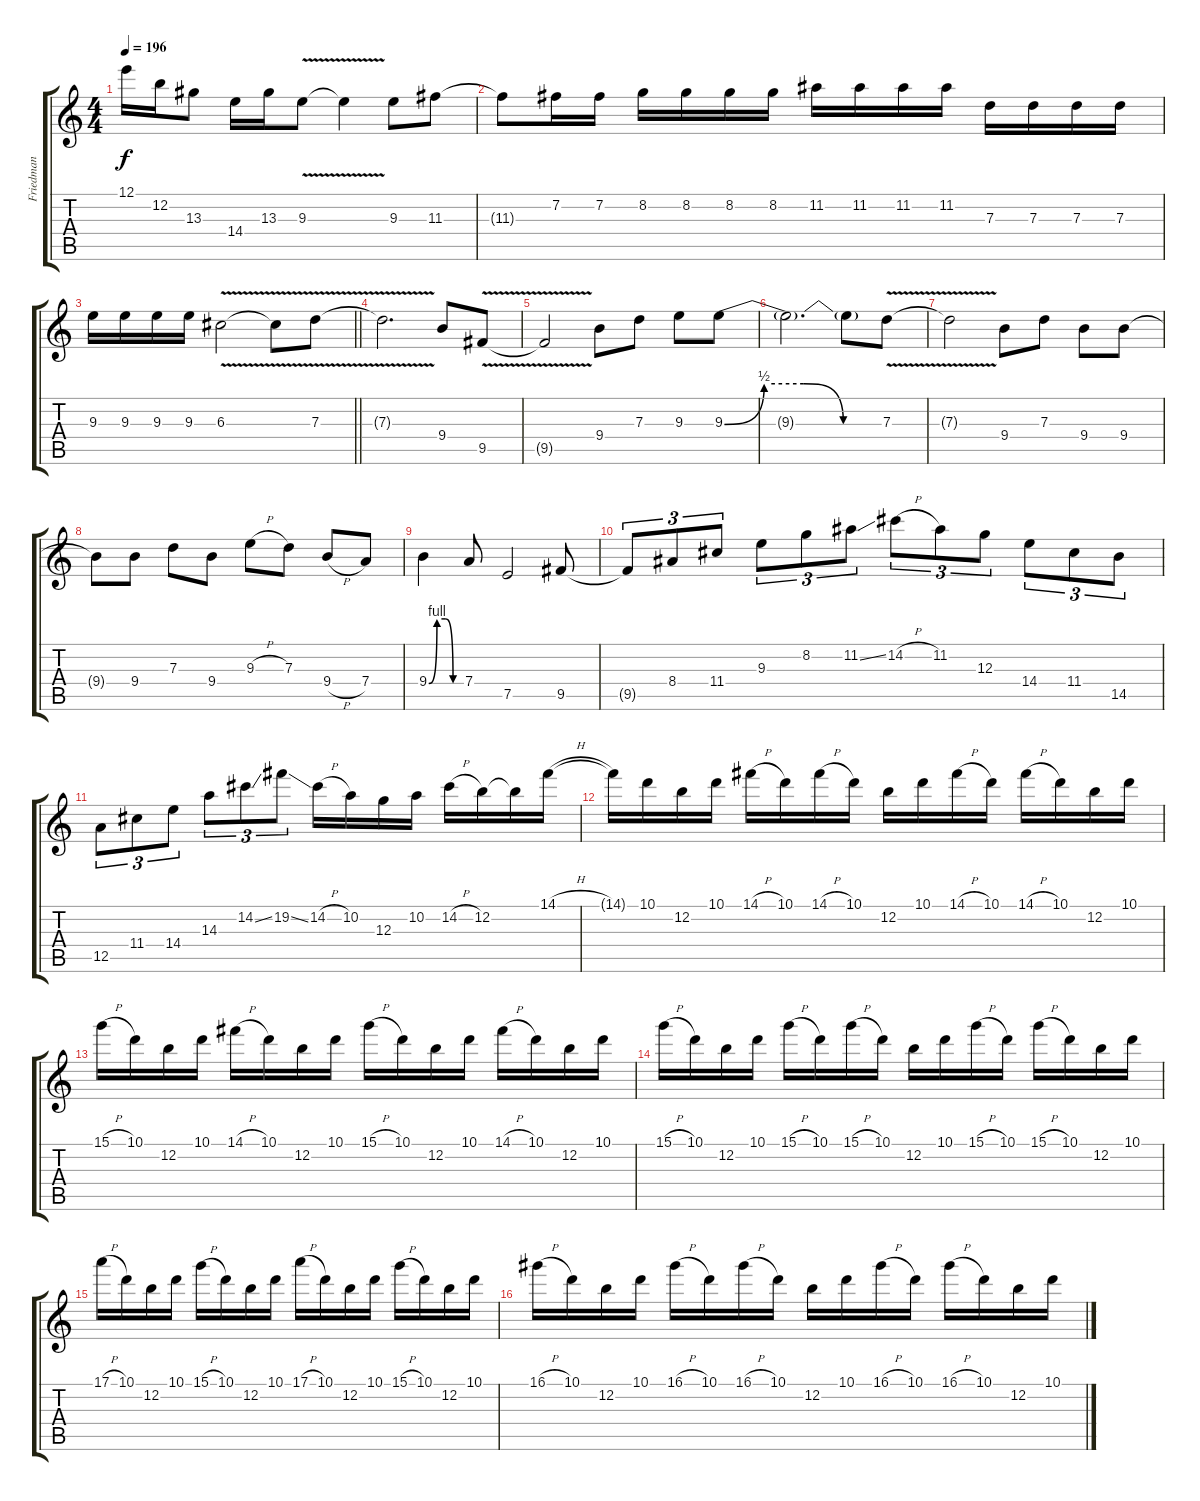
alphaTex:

\track ("Friedman" "Friedman") {instrument distortionguitar}
\staff {score tabs}
\tuning (E4 B3 G3 D3 A2 E2) {hide}
\ts (4 4)
\tempo 196
\clef g2
\ks c
12.1.16{dy f} 12.2.16 13.3.8 14.4.16 13.3.16 9.3{v}.8 9.3{t}.4 9.3.8 11.3.8 |
11.3{t}.8 7.2.16 7.2.16 8.2.16 8.2.16 8.2.16 8.2.16 11.2.16 11.2.16 11.2.16 11.2.16 7.3.16 7.3.16 7.3.16 7.3.16 |
\barLineRight lightlight
9.3.16 9.3.16 9.3.16 9.3.16 6.3{v}.2 6.3{t}.8 7.3{v}.8 |
7.3{t}.2{d} 9.4.8 9.5{v}.8 |
9.5{t}.2 9.4.8 7.3.8 9.3.8 9.3{be (custom 0 0 15 2 30 2 45 0 60 0)}.8 |
9.3{t}.2{d} 9.3{t}.8 7.3{v}.8 |
7.3{t}.2 9.4.8 7.3.8 9.4.8 9.4.8 |
9.4{t}.8 9.4.8 7.3.8 9.4.8 9.3{h}.8 7.3.8 9.4{h}.8 7.4.8 |
9.4{be (custom 0 0 15 4 30 4 45 0 60 0)}.4 7.4.8 7.5.2 9.5.8 |
9.5{t}.8{tu (3 2)} 8.4.8{tu (3 2)} 11.4.8{tu (3 2)} 9.3.8{tu (3 2)} 8.2.8{tu (3 2)} 11.2{ss}.8{tu (3 2)} 14.2{h}.8{tu (3 2)} 11.2.8{tu (3 2)} 12.3.8{tu (3 2)} 14.4.8{tu (3 2)} 11.4.8{tu (3 2)} 14.5.8{tu (3 2)} |
12.5.8{tu (3 2)} 11.4.8{tu (3 2)} 14.4.8{tu (3 2)} 14.3.8{tu (3 2)} 14.2{ss}.8{tu (3 2)} 19.2{ss}.8{tu (3 2)} 14.2{h}.16 10.2.16 12.3.16 10.2.16 14.2{h}.16 12.2.16 12.2{t}.16 14.1{h}.16 |
14.1{t}.16 10.1.16 12.2.16 10.1.16 14.1{h}.16 10.1.16 14.1{h}.16 10.1.16 12.2.16 10.1.16 14.1{h}.16 10.1.16 14.1{h}.16 10.1.16 12.2.16 10.1.16 |
15.1{h}.16 10.1.16 12.2.16 10.1.16 14.1{h}.16 10.1.16 12.2.16 10.1.16 15.1{h}.16 10.1.16 12.2.16 10.1.16 14.1{h}.16 10.1.16 12.2.16 10.1.16 |
15.1{h}.16 10.1.16 12.2.16 10.1.16 15.1{h}.16 10.1.16 15.1{h}.16 10.1.16 12.2.16 10.1.16 15.1{h}.16 10.1.16 15.1{h}.16 10.1.16 12.2.16 10.1.16 |
17.1{h}.16 10.1.16 12.2.16 10.1.16 15.1{h}.16 10.1.16 12.2.16 10.1.16 17.1{h}.16 10.1.16 12.2.16 10.1.16 15.1{h}.16 10.1.16 12.2.16 10.1.16 |
16.1{h}.16 10.1.16 12.2.16 10.1.16 16.1{h}.16 10.1.16 16.1{h}.16 10.1.16 12.2.16 10.1.16 16.1{h}.16 10.1.16 16.1{h}.16 10.1.16 12.2.16 10.1.16
